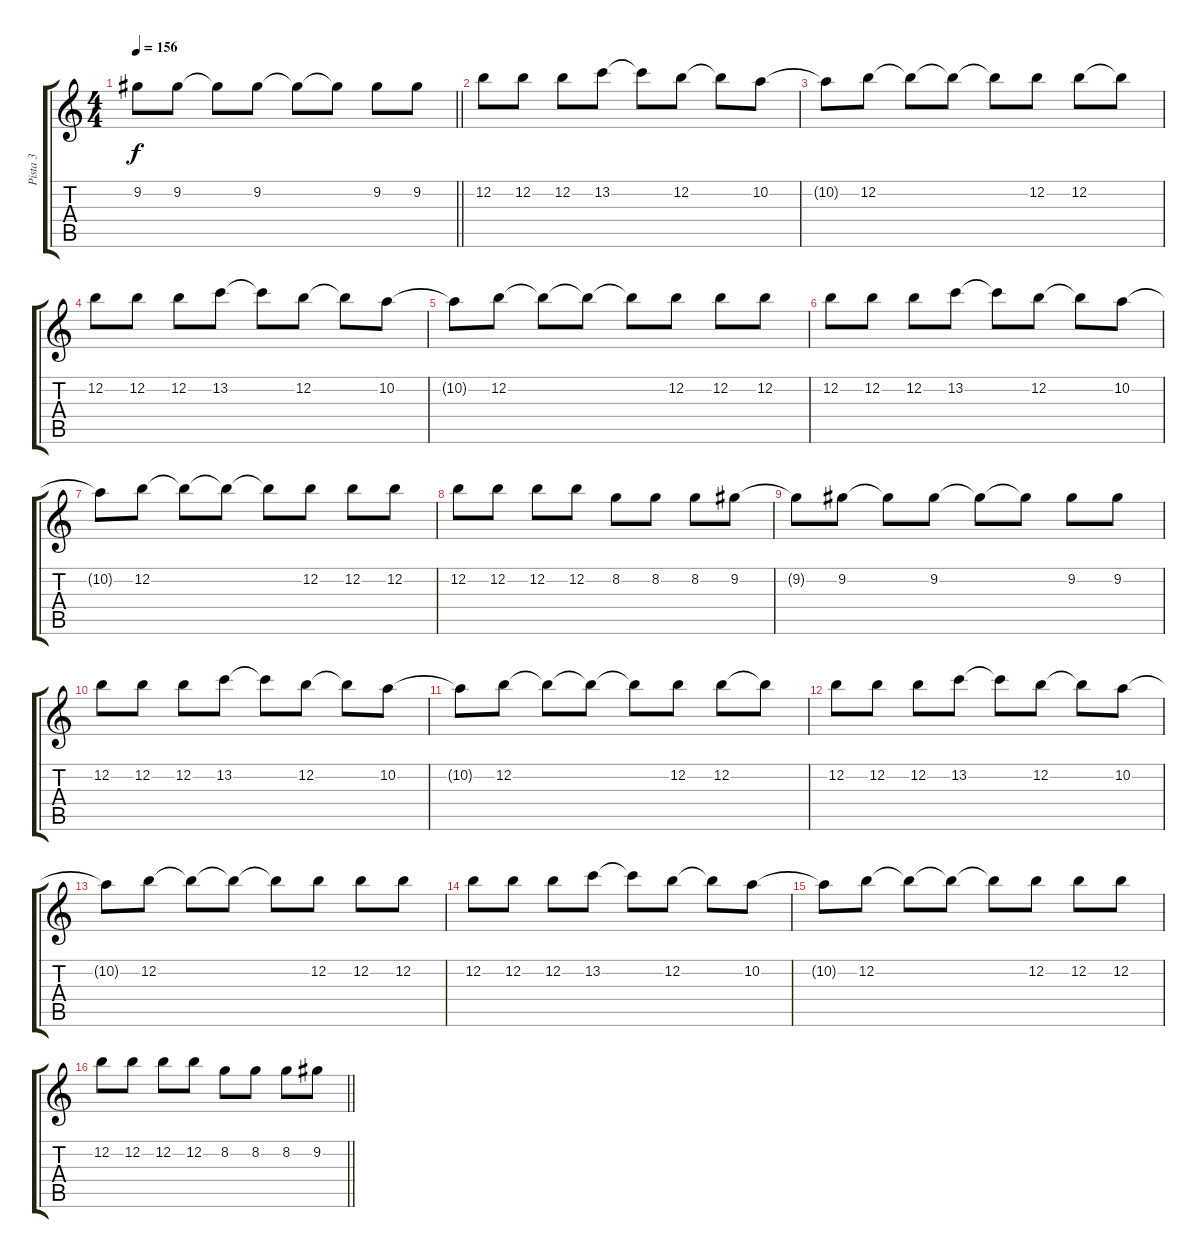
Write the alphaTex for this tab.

\track ("Pista 3" "Pista 3") {instrument overdrivenguitar}
\staff {score tabs}
\tuning (E4 B3 G3 D3 A2 E2) {hide}
\ts (4 4)
\tempo 156
\clef g2
\barLineRight lightlight
\ks c
9.2{t}.8{dy f} 9.2.8 9.2{t}.8 9.2.8 9.2{t}.8 9.2{t}.8 9.2.8 9.2.8 |
12.2.8 12.2.8 12.2.8 13.2.8 13.2{t}.8 12.2.8 12.2{t}.8 10.2.8 |
10.2{t}.8 12.2.8 12.2{t}.8 12.2{t}.8 12.2{t}.8 12.2.8 12.2.8 12.2{t}.8 |
12.2.8 12.2.8 12.2.8 13.2.8 13.2{t}.8 12.2.8 12.2{t}.8 10.2.8 |
10.2{t}.8 12.2.8 12.2{t}.8 12.2{t}.8 12.2{t}.8 12.2.8 12.2.8 12.2.8 |
12.2.8 12.2.8 12.2.8 13.2.8 13.2{t}.8 12.2.8 12.2{t}.8 10.2.8 |
10.2{t}.8 12.2.8 12.2{t}.8 12.2{t}.8 12.2{t}.8 12.2.8 12.2.8 12.2.8 |
12.2.8 12.2.8 12.2.8 12.2.8 8.2.8 8.2.8 8.2.8 9.2.8 |
9.2{t}.8 9.2.8 9.2{t}.8 9.2.8 9.2{t}.8 9.2{t}.8 9.2.8 9.2.8 |
12.2.8 12.2.8 12.2.8 13.2.8 13.2{t}.8 12.2.8 12.2{t}.8 10.2.8 |
10.2{t}.8 12.2.8 12.2{t}.8 12.2{t}.8 12.2{t}.8 12.2.8 12.2.8 12.2{t}.8 |
12.2.8 12.2.8 12.2.8 13.2.8 13.2{t}.8 12.2.8 12.2{t}.8 10.2.8 |
10.2{t}.8 12.2.8 12.2{t}.8 12.2{t}.8 12.2{t}.8 12.2.8 12.2.8 12.2.8 |
12.2.8 12.2.8 12.2.8 13.2.8 13.2{t}.8 12.2.8 12.2{t}.8 10.2.8 |
10.2{t}.8 12.2.8 12.2{t}.8 12.2{t}.8 12.2{t}.8 12.2.8 12.2.8 12.2.8 |
\barLineRight lightlight
12.2.8 12.2.8 12.2.8 12.2.8 8.2.8 8.2.8 8.2.8 9.2.8
